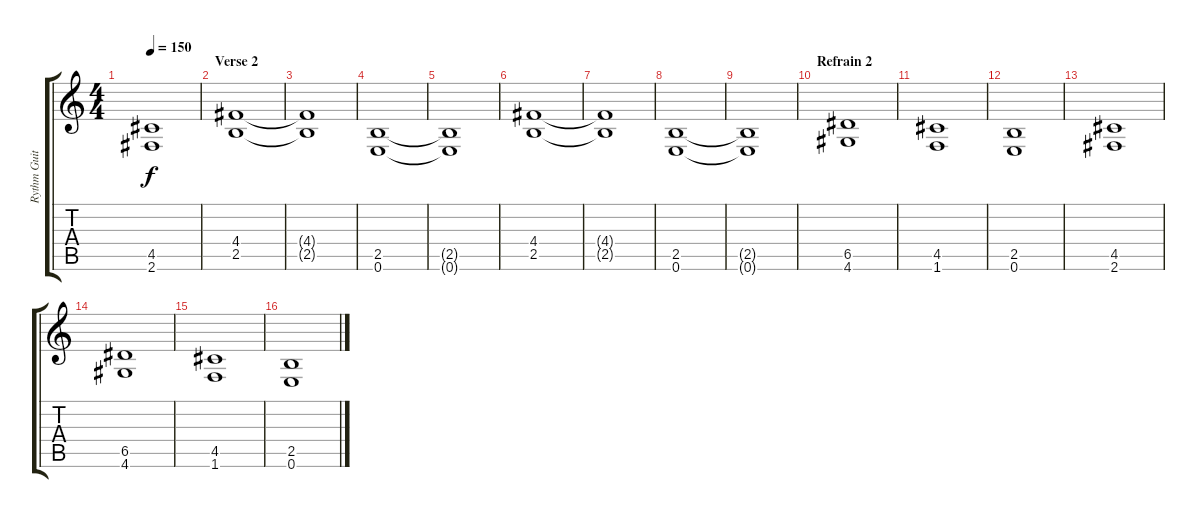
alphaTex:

\track ("Rythm Guitar" "Rythm Guit") {instrument overdrivenguitar}
\staff {score tabs}
\tuning (E4 B3 G3 D3 A2 E2) {hide}
\ts (4 4)
\tempo 150
\clef g2
\ks c
(4.5 2.6).1{dy f} |
\section ("" "Verse 2")
(4.4 2.5).1 |
(4.4{t} 2.5{t}).1 |
(2.5 0.6).1 |
(2.5{t} 0.6{t}).1 |
(4.4 2.5).1 |
(4.4{t} 2.5{t}).1 |
(2.5 0.6).1 |
(2.5{t} 0.6{t}).1 |
\section ("" "Refrain 2")
(6.5 4.6).1 |
(4.5 1.6).1 |
(2.5 0.6).1 |
(4.5 2.6).1 |
(6.5 4.6).1 |
(4.5 1.6).1 |
(2.5 0.6).1
